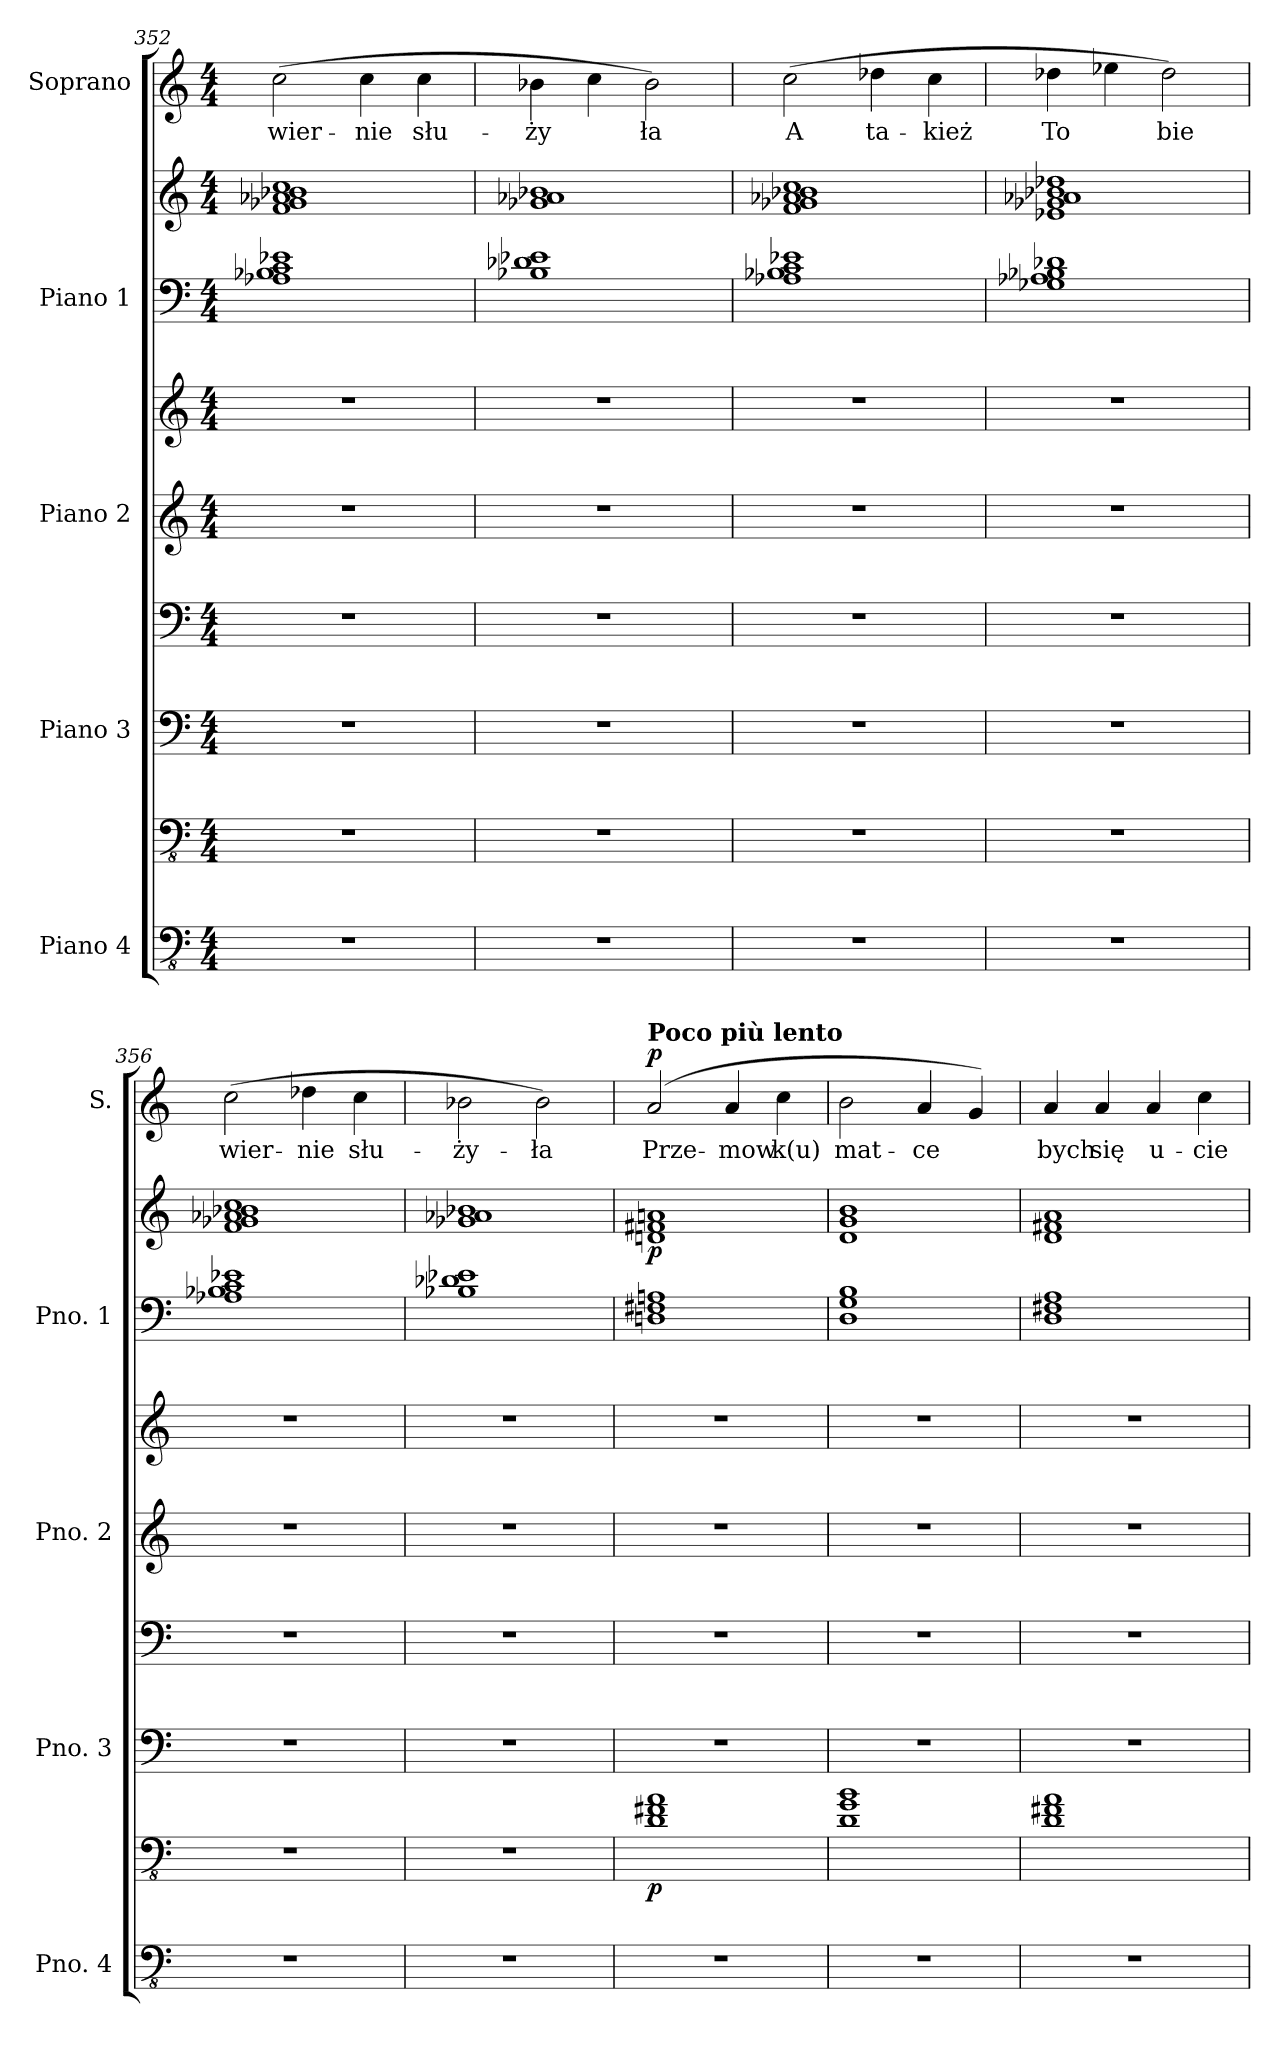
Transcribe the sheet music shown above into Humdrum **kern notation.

**kern	**kern	**dynam	**kern	**kern	**kern	**kern	**kern	**kern	**dynam	**kern	**text	**dynam
*part5	*part5	*part5	*part4	*part4	*part3	*part3	*part2	*part2	*part2	*part1	*part1	*part1
*staff9	*staff8	*staff8/9	*staff7	*staff6	*staff5	*staff4	*staff3	*staff2	*staff2/3	*staff1	*staff1	*staff1
*I"Piano 4	*	*	*I"Piano 3	*	*I"Piano 2	*	*I"Piano 1	*	*	*I"Soprano	*	*
*I'Pno. 4	*	*	*I'Pno. 3	*	*I'Pno. 2	*	*I'Pno. 1	*	*	*I'S.	*	*
!!LO:PB:g=z
*clefFv4	*clefFv4	*	*clefF4	*clefF4	*clefG2	*clefG2	*clefF4	*clefG2	*	*clefG2	*	*
*ITrd7c12	*ITrd7c12	*	*	*	*	*	*	*	*	*	*	*
*k[]	*k[]	*	*k[]	*k[]	*k[]	*k[]	*k[]	*k[]	*	*k[]	*	*
*C:	*C:	*	*C:	*C:	*C:	*C:	*C:	*C:	*	*C:	*	*
*M4/4	*M4/4	*	*M4/4	*M4/4	*M4/4	*M4/4	*M4/4	*M4/4	*	*M4/4	*	*
=352	=352	=352	=352	=352	=352	=352	=352	=352	=352	=352	=352	=352
!	!	!	!	!	!	!	!	!	!	!	!LO:LY:b	!
1r	1r	.	1r	1r	1r	1r	1e-X 1c 1B-X 1A-X	1cc 1b-X 1a-X 1g-X 1f	.	(2cc\	wier-	.
!	!	!	!	!	!	!	!	!	!	!	!LO:LY:b	!
.	.	.	.	.	.	.	.	.	.	4cc\	-nie	.
!	!	!	!	!	!	!	!	!	!	!	!LO:LY:b	!
.	.	.	.	.	.	.	.	.	.	4cc\	słu-	.
=353	=353	=353	=353	=353	=353	=353	=353	=353	=353	=353	=353	=353
!	!	!	!	!	!	!	!	!	!	!	!LO:LY:b	!
1r	1r	.	1r	1r	1r	1r	1e-X 1d-X 1B-X	1b-X 1a-X 1g-X	.	4b-X\	-ży	.
.	.	.	.	.	.	.	.	.	.	4cc\	.	.
!	!	!	!	!	!	!	!	!	!	!	!LO:LY:b	!
.	.	.	.	.	.	.	.	.	.	2b-\)	ła	.
=354	=354	=354	=354	=354	=354	=354	=354	=354	=354	=354	=354	=354
!	!	!	!	!	!	!	!	!	!	!	!LO:LY:b	!
1r	1r	.	1r	1r	1r	1r	1e-X 1c 1B-X 1A-X	1cc 1b-X 1a-X 1g-X 1f	.	(2cc\	A	.
!	!	!	!	!	!	!	!	!	!	!	!LO:LY:b	!
.	.	.	.	.	.	.	.	.	.	4dd-X\	ta-	.
!	!	!	!	!	!	!	!	!	!	!	!LO:LY:b	!
.	.	.	.	.	.	.	.	.	.	4cc\	-kież	.
=355	=355	=355	=355	=355	=355	=355	=355	=355	=355	=355	=355	=355
!	!	!	!	!	!	!	!	!	!	!	!LO:LY:b	!
1r	1r	.	1r	1r	1r	1r	1d-X 1B-X 1A-X 1G-X	1dd-X 1b-X 1a-X 1g-X 1e-X	.	4dd-X\	-To	.
.	.	.	.	.	.	.	.	.	.	4ee-X\	.	.
!	!	!	!	!	!	!	!	!	!	!	!LO:LY:b	!
.	.	.	.	.	.	.	.	.	.	2dd-\)	bie	.
=356	=356	=356	=356	=356	=356	=356	=356	=356	=356	=356	=356	=356
!	!	!	!	!	!	!	!	!	!	!	!LO:LY:b	!
1r	1r	.	1r	1r	1r	1r	1e-X 1c 1B-X 1A-X	1cc 1b-X 1a-X 1g-X 1f	.	(2cc\	wier-	.
!	!	!	!	!	!	!	!	!	!	!	!LO:LY:b	!
.	.	.	.	.	.	.	.	.	.	4dd-X\	-nie	.
!	!	!	!	!	!	!	!	!	!	!	!LO:LY:b	!
.	.	.	.	.	.	.	.	.	.	4cc\	słu-	.
!!LO:PB:g=z
=357	=357	=357	=357	=357	=357	=357	=357	=357	=357	=357	=357	=357
!	!	!	!	!	!	!	!	!	!	!	!LO:LY:b	!
1r	1r	.	1r	1r	1r	1r	1e-X 1d-X 1B-X	1b-X 1a-X 1g-X	.	2b-X\	-ży-	.
!	!	!	!	!	!	!	!	!	!	!	!LO:LY:b	!
.	.	.	.	.	.	.	.	.	.	2b-\)	-ła	.
=358	=358	=358	=358	=358	=358	=358	=358	=358	=358	=358	=358	=358
!!LO:REH:place=s1:a:t=22
*	*	*	*	*	*	*	*	*	*	*MM54	*	*
!	!	!	!	!	!	!	!	!	!	!LO:TX:a:B:t=Poco più lento	!	!
!	!	!LO:DY:b	!	!	!	!	!	!	!LO:DY:b	!	!LO:LY:b	!LO:DY:b
1r	1AA 1FF#X 1DD	p	1r	1r	1r	1r	1An 1F#X 1Dn	1an 1f#X 1dn	p	(2a/	Prze-	p
!	!	!	!	!	!	!	!	!	!	!	!LO:LY:b	!
.	.	.	.	.	.	.	.	.	.	4a/	-mow	.
!	!	!	!	!	!	!	!	!	!	!	!LO:LY:b	!
.	.	.	.	.	.	.	.	.	.	4cc\	k(u)	.
=359	=359	=359	=359	=359	=359	=359	=359	=359	=359	=359	=359	=359
!	!	!	!	!	!	!	!	!	!	!	!LO:LY:b	!
1r	1BB 1GG 1DD	.	1r	1r	1r	1r	1B 1G 1D	1b 1g 1d	.	2b\	mat-	.
!	!	!	!	!	!	!	!	!	!	!	!LO:LY:b	!
.	.	.	.	.	.	.	.	.	.	4a/	-ce	.
.	.	.	.	.	.	.	.	.	.	4g/)	.	.
=360	=360	=360	=360	=360	=360	=360	=360	=360	=360	=360	=360	=360
!	!	!	!	!	!	!	!	!	!	!	!LO:LY:b	!
1r	1AA 1FF#X 1DD	.	1r	1r	1r	1r	1A 1F#X 1D	1a 1f#X 1d	.	4a/	bych	.
!	!	!	!	!	!	!	!	!	!	!	!LO:LY:b	!
.	.	.	.	.	.	.	.	.	.	4a/	się	.
!	!	!	!	!	!	!	!	!	!	!	!LO:LY:b	!
.	.	.	.	.	.	.	.	.	.	4a/	u-	.
!	!	!	!	!	!	!	!	!	!	!	!LO:LY:b	!
.	.	.	.	.	.	.	.	.	.	4cc\	-cie-	.
=	=	=	=	=	=	=	=	=	=	=	=	=
*-	*-	*-	*-	*-	*-	*-	*-	*-	*-	*-	*-	*-
